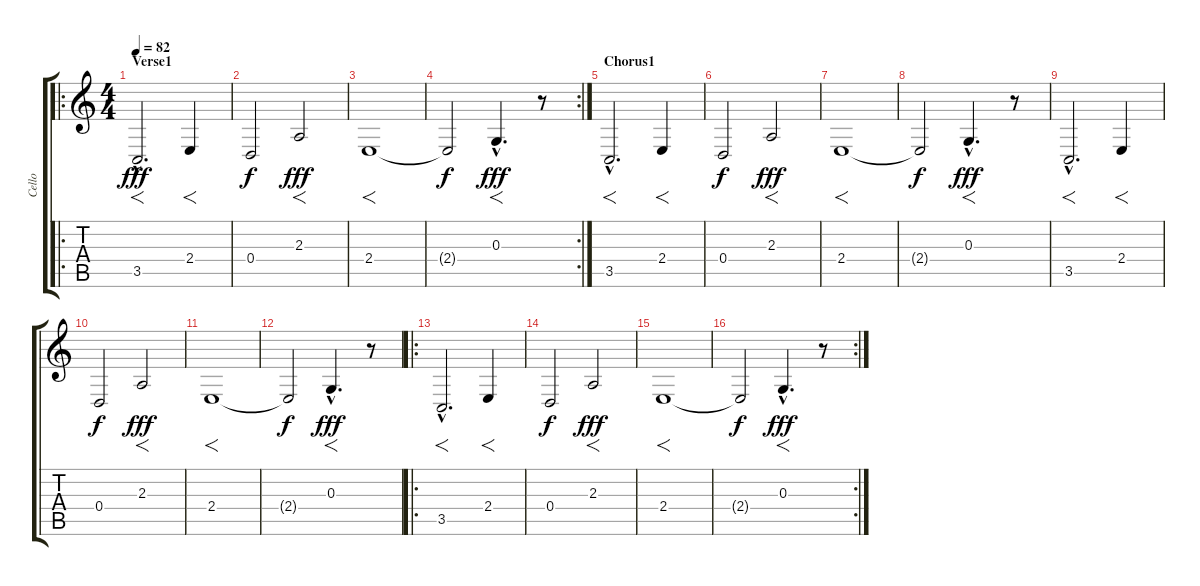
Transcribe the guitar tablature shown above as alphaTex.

\track ("Cello" "Cello") {instrument cello}
\staff {score tabs}
\tuning (E4 B3 G3 D3 A2 E2) {hide}
\ro
\ts (4 4)
\section ("" "Verse1")
\tempo 82
\clef g2
\ks c
3.5{hac}.2{f d dy fff} 2.4.4{f} |
0.4.2{dy f} 2.3.2{f dy fff} |
2.4.1{f} |
\rc 2
2.4{t}.2{dy f} 0.3{hac}.4{f d dy fff} r.8 |
\section ("" "Chorus1")
3.5{hac}.2{f d} 2.4.4{f} |
0.4.2{dy f} 2.3.2{f dy fff} |
2.4.1{f} |
2.4{t}.2{dy f} 0.3{hac}.4{f d dy fff} r.8 |
3.5{hac}.2{f d} 2.4.4{f} |
0.4.2{dy f} 2.3.2{f dy fff} |
2.4.1{f} |
2.4{t}.2{dy f} 0.3{hac}.4{f d dy fff} r.8 |
\ro
3.5{hac}.2{f d} 2.4.4{f} |
0.4.2{dy f} 2.3.2{f dy fff} |
2.4.1{f} |
\rc 2
2.4{t}.2{dy f} 0.3{hac}.4{f d dy fff} r.8
